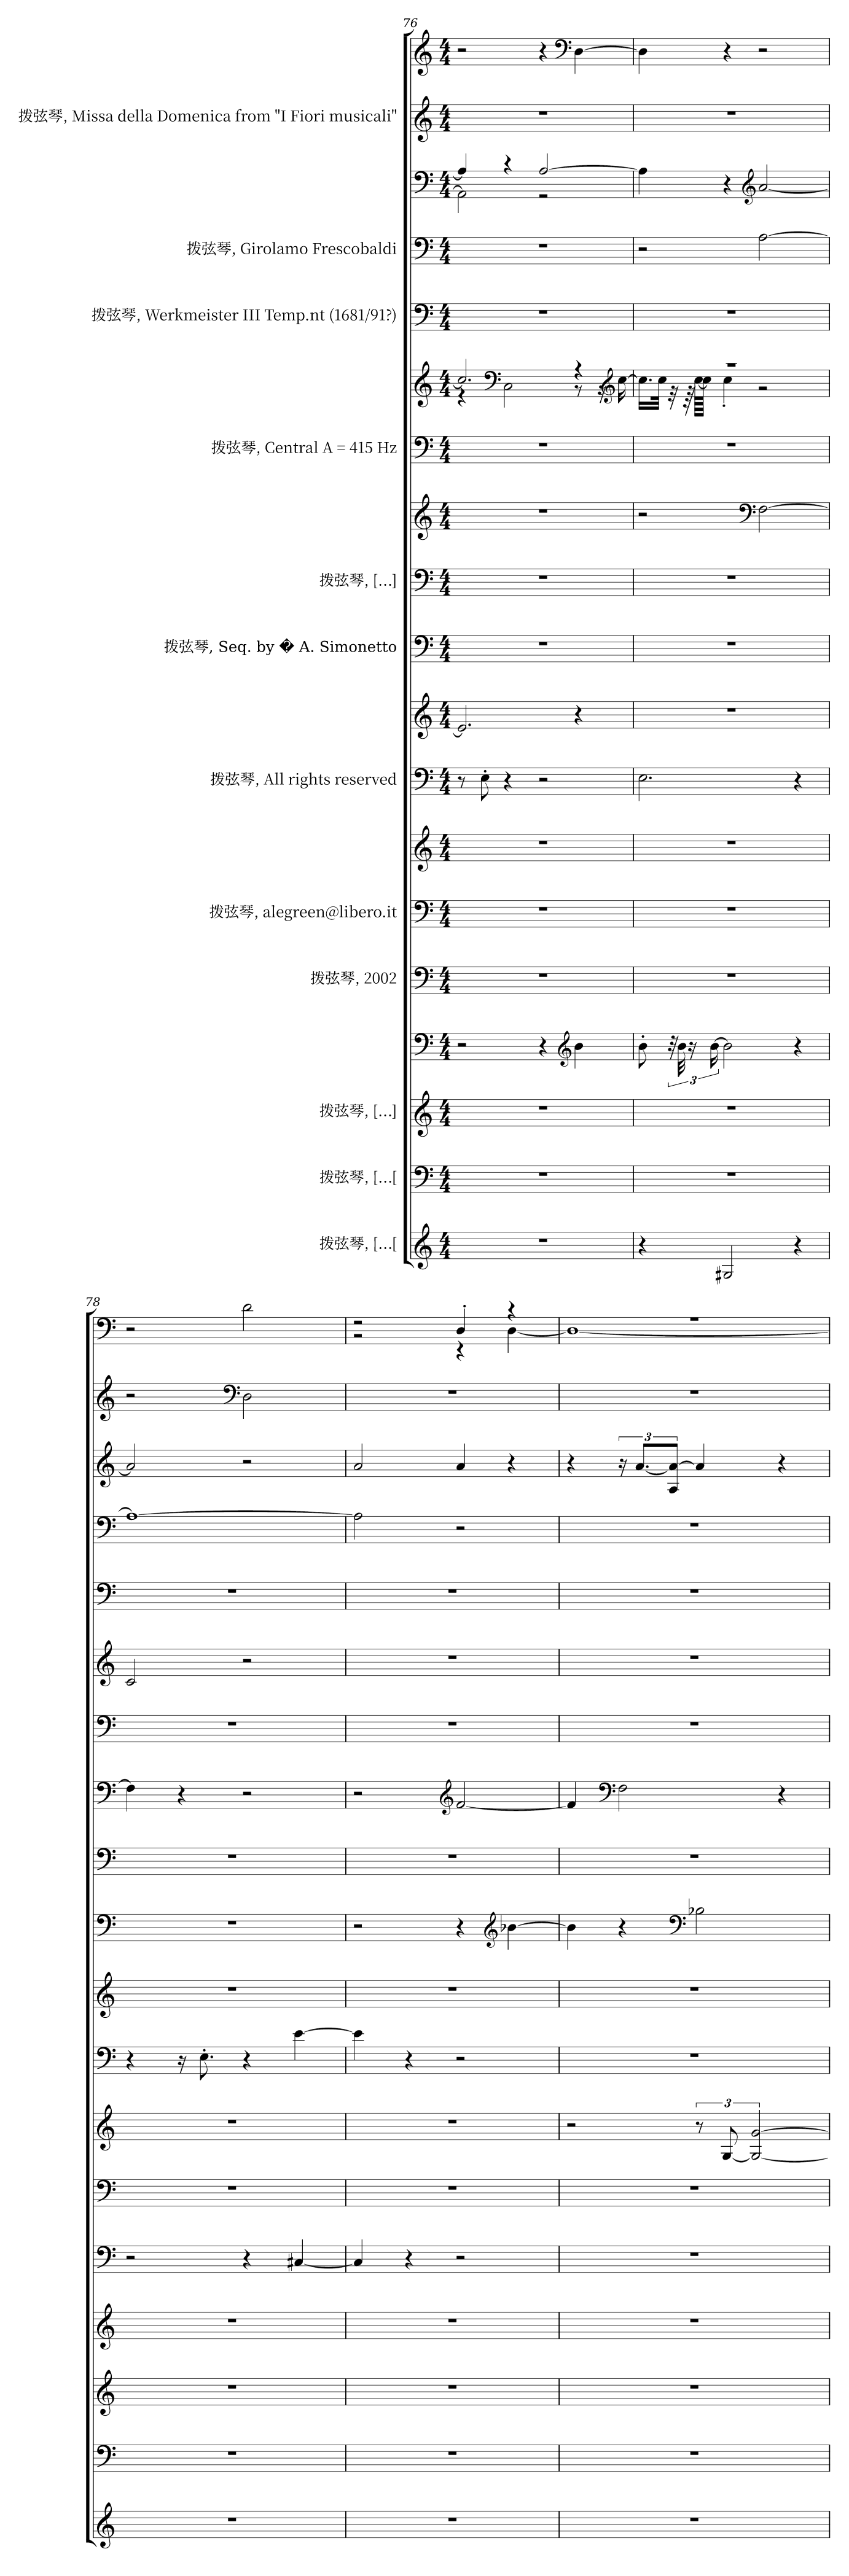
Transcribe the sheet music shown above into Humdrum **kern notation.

**kern	**kern	**kern	**kern	**kern	**kern	**kern	**kern	**kern	**kern	**kern	**kern	**kern	**kern	**kern	**kern	**kern	**kern	**kern
*part12	*part11	*part10	*part10	*part9	*part8	*part8	*part7	*part7	*part6	*part5	*part5	*part4	*part4	*part3	*part2	*part2	*part1	*part1
*staff19	*staff18	*staff17	*staff16	*staff15	*staff14	*staff13	*staff12	*staff11	*staff10	*staff9	*staff8	*staff7	*staff6	*staff5	*staff4	*staff3	*staff2	*staff1
*I"拨弦琴, [...[	*I"拨弦琴, [...[	*I"拨弦琴, [...]	*	*I"拨弦琴, 2002	*I"拨弦琴, alegreen@libero.it	*	*I"拨弦琴, All rights reserved	*	*I"拨弦琴, Seq. by � A. Simonetto	*I"拨弦琴, [...]	*	*I"拨弦琴, Central A = 415 Hz	*	*I"拨弦琴, Werkmeister III Temp.nt (1681/91?)	*I"拨弦琴, Girolamo Frescobaldi	*	*I"拨弦琴, Missa della Domenica from &quot;I Fiori musicali&quot;	*
*clefG2	*clefF4	*clefG2	*clefF4	*clefF4	*clefF4	*clefG2	*clefF4	*clefG2	*clefF4	*clefF4	*clefG2	*clefF4	*clefG2	*clefF4	*clefF4	*clefF4	*clefG2	*clefG2
*k[]	*k[]	*k[]	*k[]	*k[]	*k[]	*k[]	*k[]	*k[]	*k[]	*k[]	*k[]	*k[]	*k[]	*k[]	*k[]	*k[]	*k[]	*k[]
*M4/4	*M4/4	*M4/4	*M4/4	*M4/4	*M4/4	*M4/4	*M4/4	*M4/4	*M4/4	*M4/4	*M4/4	*M4/4	*M4/4	*M4/4	*M4/4	*M4/4	*M4/4	*M4/4
=76	=76	=76	=76	=76	=76	=76	=76	=76	=76	=76	=76	=76	=76	=76	=76	=76	=76	=76
*	*	*	*	*	*	*	*	*	*	*	*	*	*^	*	*	*^	*	*
1r	1r	1r	2r	1r	1r	1r	8r	2.e/]	1r	1r	1r	1r	2.cc/]	4r	1r	1r	4A/]	2AA\]	1r	2r
.	.	.	.	.	.	.	8E'\	.	.	.	.	.	.	.	.	.	.	.	.	.
*	*	*	*	*	*	*	*	*	*	*	*	*	*clefF4	*	*	*	*	*	*	*
.	.	.	.	.	.	.	4r	.	.	.	.	.	.	2C\	.	.	4r	.	.	.
.	.	.	4r	.	.	.	2r	.	.	.	.	.	.	.	.	.	[2A/	2r	.	4r
*	*	*	*clefG2	*	*	*	*	*	*	*	*	*	*	*	*	*	*	*	*	*clefF4
.	.	.	4b\	.	.	.	.	4r	.	.	.	.	4r	8r	.	.	.	.	.	[4D\
.	.	.	.	.	.	.	.	.	.	.	.	.	.	16r	.	.	.	.	.	.
*	*	*	*	*	*	*	*	*	*	*	*	*	*clefG2	*	*	*	*	*	*	*
.	.	.	.	.	.	.	.	.	.	.	.	.	.	[16cc\	.	.	.	.	.	.
*	*	*	*	*	*	*	*	*	*	*	*	*	*	*	*	*	*v	*v	*	*
!!LO:PB:g=z
=77	=77	=77	=77	=77	=77	=77	=77	=77	=77	=77	=77	=77	=77	=77	=77	=77	=77	=77	=77
4r	1r	1r	8b'\	1r	1r	1r	2.E\	1r	1r	1r	2r	1r	1r	16.cc\LL]	1r	2r	4A\]	1r	4D\]
.	.	.	.	.	.	.	.	.	.	.	.	.	.	32cc\JJk	.	.	.	.	.
.	.	.	48r	.	.	.	.	.	.	.	.	.	.	32r	.	.	.	.	.
.	.	.	48b\	.	.	.	.	.	.	.	.	.	.	.	.	.	.	.	.
.	.	.	.	.	.	.	.	.	.	.	.	.	.	64r	.	.	.	.	.
.	.	.	24r	.	.	.	.	.	.	.	.	.	.	.	.	.	.	.	.
.	.	.	.	.	.	.	.	.	.	.	.	.	.	[64cc\KKLL	.	.	.	.	.
.	.	.	.	.	.	.	.	.	.	.	.	.	.	16cc\JJ]	.	.	.	.	.
.	.	.	[24b\	.	.	.	.	.	.	.	.	.	.	.	.	.	.	.	.
2G#X/	.	.	2b\]	.	.	.	.	.	.	.	.	.	.	4cc'\	.	.	4r	.	4r
*	*	*	*	*	*	*	*	*	*	*	*clefF4	*	*	*	*	*	*clefG2	*	*
.	.	.	.	.	.	.	.	.	.	.	[2F\	.	.	2r	.	[2A\	[2a/	.	2r
4r	.	.	4r	.	.	.	4r	.	.	.	.	.	.	.	.	.	.	.	.
*	*	*	*	*	*	*	*	*	*	*	*	*	*v	*v	*	*	*	*	*
=78	=78	=78	=78	=78	=78	=78	=78	=78	=78	=78	=78	=78	=78	=78	=78	=78	=78	=78
1r	1r	1r	1r	2r	1r	1r	4r	1r	1r	1r	4F\]	1r	2c/	1r	1A_	2a/]	2r	2r
.	.	.	.	.	.	.	16r	.	.	.	4r	.	.	.	.	.	.	.
.	.	.	.	.	.	.	8.E'\	.	.	.	.	.	.	.	.	.	.	.
*	*	*	*	*	*	*	*	*	*	*	*	*	*	*	*	*	*clefF4	*
.	.	.	.	4r	.	.	4r	.	.	.	2r	.	2r	.	.	2r	2D\	2d\
.	.	.	.	[4C#X/	.	.	[4e\	.	.	.	.	.	.	.	.	.	.	.
=79	=79	=79	=79	=79	=79	=79	=79	=79	=79	=79	=79	=79	=79	=79	=79	=79	=79	=79
*	*	*	*	*	*	*	*	*	*	*	*	*	*	*	*	*	*	*^
1r	1r	1r	1r	4C#/]	1r	1r	4e\]	1r	2r	1r	2r	1r	1r	1r	2A\]	2a/	1r	2r	2r
.	.	.	.	4r	.	.	4r	.	.	.	.	.	.	.	.	.	.	.	.
*	*	*	*	*	*	*	*	*	*	*	*clefG2	*	*	*	*	*	*	*	*
.	.	.	.	2r	.	.	2r	.	4r	.	[2f/	.	.	.	2r	4a/	.	4D'/	4r
*	*	*	*	*	*	*	*	*	*clefG2	*	*	*	*	*	*	*	*	*	*
.	.	.	.	.	.	.	.	.	[4b-X\	.	.	.	.	.	.	4r	.	4r	[4D\
=80	=80	=80	=80	=80	=80	=80	=80	=80	=80	=80	=80	=80	=80	=80	=80	=80	=80	=80	=80
1r	1r	1r	1r	1r	1r	2r	1r	1r	4b-\]	1r	4f/]	1r	1r	1r	1r	4r	1r	1r	1D_
*	*	*	*	*	*	*	*	*	*	*	*clefF4	*	*	*	*	*	*	*	*
.	.	.	.	.	.	.	.	.	4r	.	2F\	.	.	.	.	24r	.	.	.
.	.	.	.	.	.	.	.	.	.	.	.	.	.	.	.	[12.a/L	.	.	.
.	.	.	.	.	.	.	.	.	.	.	.	.	.	.	.	12A/ 12a/_J	.	.	.
*	*	*	*	*	*	*	*	*	*clefF4	*	*	*	*	*	*	*	*	*	*
.	.	.	.	.	.	12r	.	.	2B-X\	.	.	.	.	.	.	4a/]	.	.	.
.	.	.	.	.	.	[12G/	.	.	.	.	.	.	.	.	.	.	.	.	.
.	.	.	.	.	.	3G/_ [3g/	.	.	.	.	.	.	.	.	.	.	.	.	.
.	.	.	.	.	.	.	.	.	.	.	4r	.	.	.	.	4r	.	.	.
*	*	*	*	*	*	*	*	*	*	*	*	*	*	*	*	*	*	*v	*v
=	=	=	=	=	=	=	=	=	=	=	=	=	=	=	=	=	=	=
*-	*-	*-	*-	*-	*-	*-	*-	*-	*-	*-	*-	*-	*-	*-	*-	*-	*-	*-
